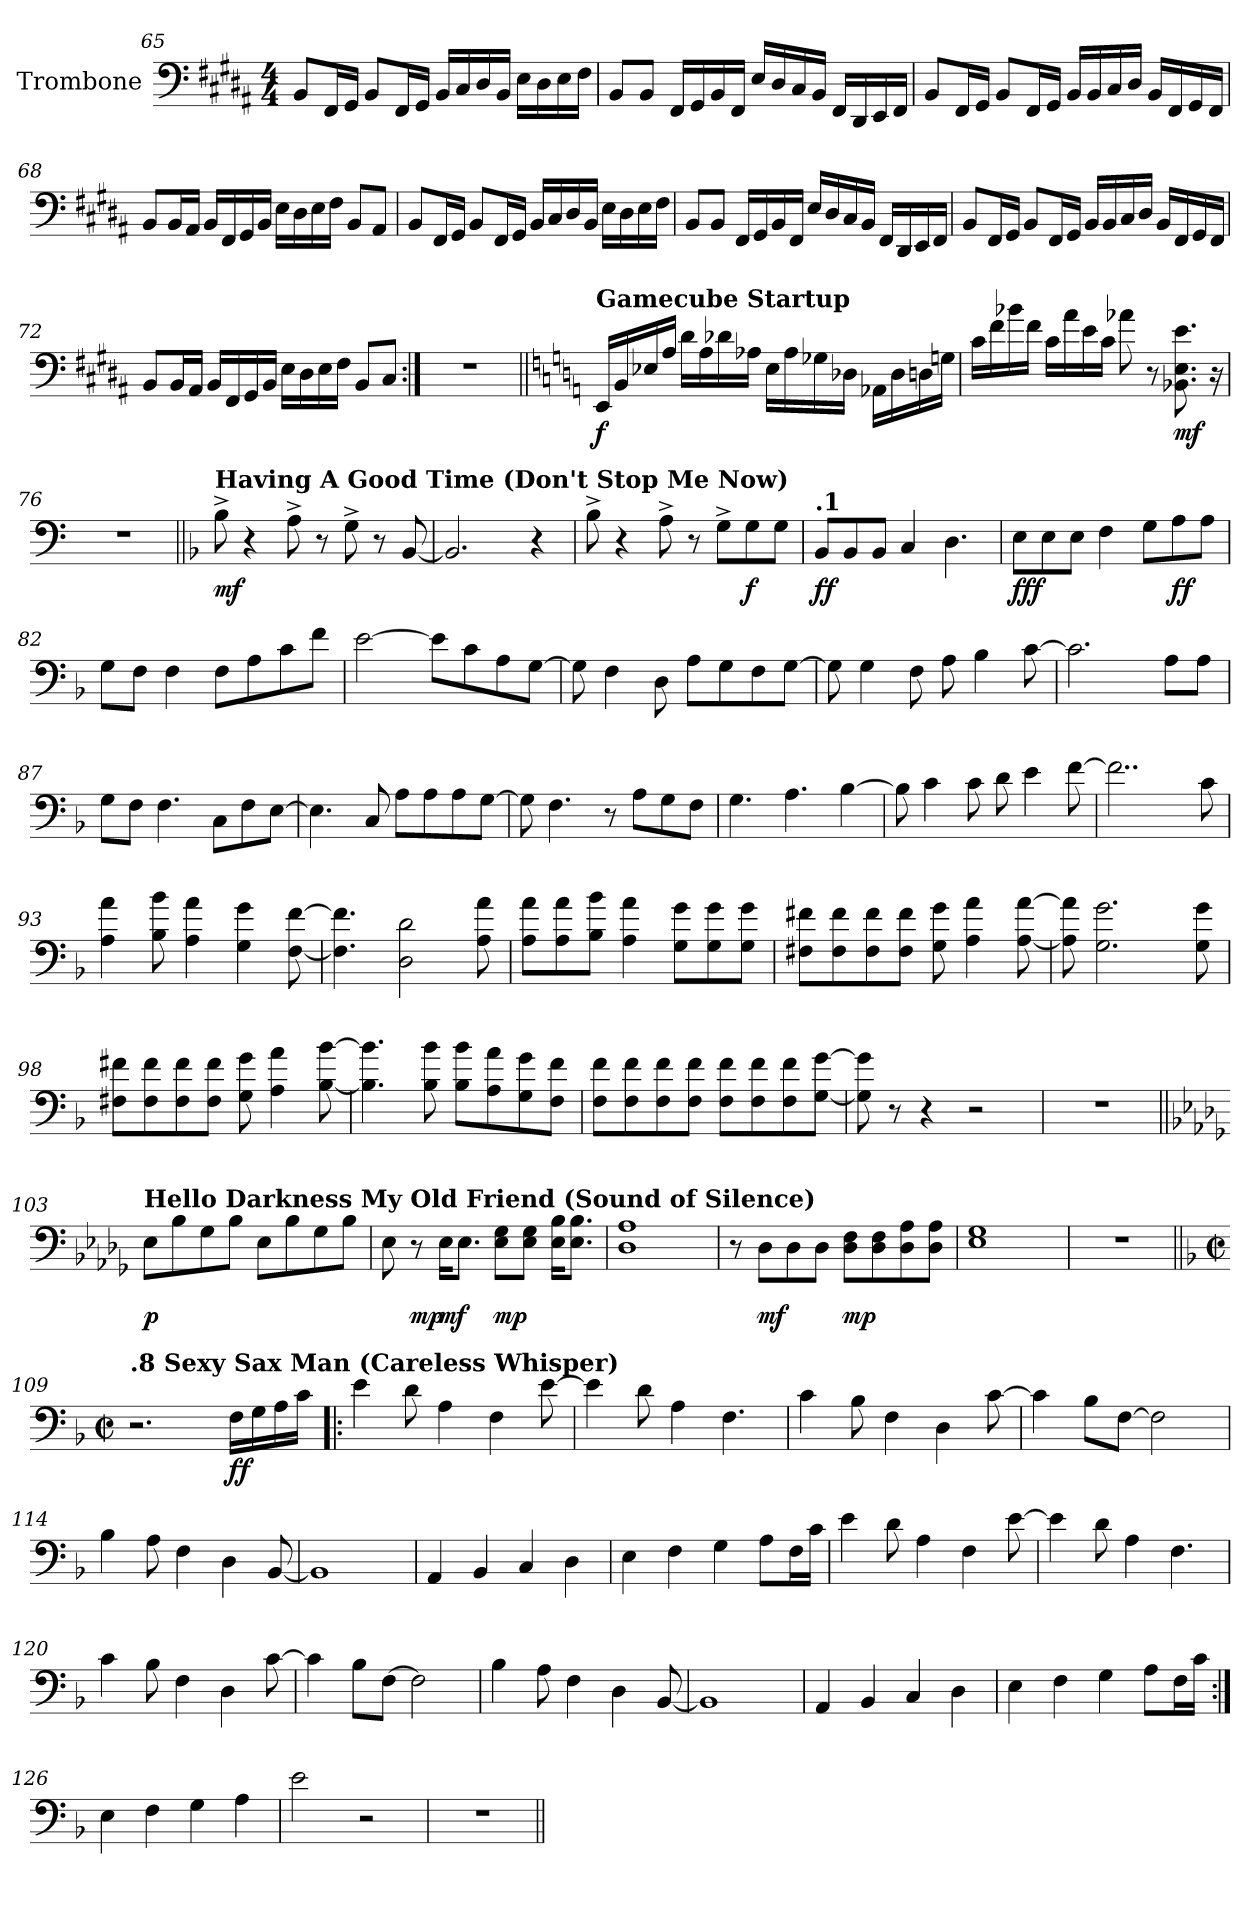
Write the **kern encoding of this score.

**kern	**dynam
*part1	*part1
*staff1	*staff1
*I"Trombone	*
*I'Tbn.	*
*clefF4	*
*k[f#c#g#d#a#]	*
*M4/4	*
=65	=65
8BB/L	.
16FF#/L	.
16GG#/JJ	.
8BB/L	.
16FF#/L	.
16GG#/JJ	.
16BB/LL	.
16C#/	.
16D#/	.
16BB/JJ	.
16E\LL	.
16D#\	.
16E\	.
16F#\JJ	.
=66	=66
8BB/L	.
8BB/J	.
16FF#/LL	.
16GG#/	.
16BB/	.
16FF#/JJ	.
16E/LL	.
16D#/	.
16C#/	.
16BB/JJ	.
16FF#/LL	.
16DD#/	.
16EE/	.
16FF#/JJ	.
!!LO:LB:g=z
=67	=67
8BB/L	.
16FF#/L	.
16GG#/JJ	.
8BB/L	.
16FF#/L	.
16GG#/JJ	.
16BB/LL	.
16BB/	.
16C#/	.
16D#/JJ	.
16BB/LL	.
16FF#/	.
16GG#/	.
16FF#/JJ	.
=68	=68
8BB/L	.
16BB/L	.
16AA#/JJ	.
16BB/LL	.
16FF#/	.
16GG#/	.
16BB/JJ	.
16E\LL	.
16D#\	.
16E\	.
16F#\JJ	.
8BB/L	.
8AA#/J	.
=69	=69
8BB/L	.
16FF#/L	.
16GG#/JJ	.
8BB/L	.
16FF#/L	.
16GG#/JJ	.
16BB/LL	.
16C#/	.
16D#/	.
16BB/JJ	.
16E\LL	.
16D#\	.
16E\	.
16F#\JJ	.
!!LO:LB:g=z
=70	=70
8BB/L	.
8BB/J	.
16FF#/LL	.
16GG#/	.
16BB/	.
16FF#/JJ	.
16E/LL	.
16D#/	.
16C#/	.
16BB/JJ	.
16FF#/LL	.
16DD#/	.
16EE/	.
16FF#/JJ	.
=71	=71
8BB/L	.
16FF#/L	.
16GG#/JJ	.
8BB/L	.
16FF#/L	.
16GG#/JJ	.
16BB/LL	.
16BB/	.
16C#/	.
16D#/JJ	.
16BB/LL	.
16FF#/	.
16GG#/	.
16FF#/JJ	.
=72	=72
8BB/L	.
16BB/L	.
16AA#/JJ	.
16BB/LL	.
16FF#/	.
16GG#/	.
16BB/JJ	.
16E\LL	.
16D#\	.
16E\	.
16F#\JJ	.
8BB/L	.
8C#/J	.
!!LO:LB:g=z
=73:|!	=73:|!
1r	.
!!LO:LB:g=z
=74||	=74||
*k[]	*
*MM115	*
!LO:TX:a:B:t=Gamecube Startup	!
!	!LO:DY:b
16EE/LL	f
16BB/	.
16E-X/	.
16A/JJ	.
16d\LL	.
16A\	.
16d-X\	.
16A-X\JJ	.
16E-\LL	.
16A-\	.
16G-X\	.
16D-X\JJ	.
16AA-X\LL	.
16D-\	.
16Dn\	.
16Gn\JJ	.
=75	=75
16c\LL	.
16f\	.
16b-X\	.
16f\JJ	.
16c\LL	.
16a\	.
16e\	.
16c\JJ	.
8a-X\	.
8r	.
!	!LO:DY:b
8.BB-X\ 8.E\ 8.e\	mf
16r	.
=76	=76
1r	.
!!LO:PB:g=z
=77||	=77||
*k[b-]	*
*MM102	*
!LO:TX:a:B:t=Having A Good Time (Don't Stop Me Now)	!
!	!LO:DY:b
8B-^\	mf
4r	.
8A^\	.
8r	.
8G^\	.
8r	.
[8BB-/	.
=78	=78
2.BB-/]	.
4r	.
=79	=79
8B-^\	.
4r	.
8A^\	.
8r	.
8G^\L	.
*MM110	*
!	!LO:DY:b
8G\	f
8G\J	.
=80	=80
*MM155	*
!LO:TX:a:B:t=.1	!
!	!LO:DY:b
8BB-/L	ff
8BB-/	.
8BB-/J	.
4C/	.
4.D\	.
=81	=81
!	!LO:DY:b
8E\L	fff
8E\	.
8E\J	.
4F\	.
8G\L	.
!	!LO:DY:b
8A\	ff
8A\J	.
=82	=82
8G\L	.
8F\J	.
4F\	.
8F\L	.
8A\	.
8c\	.
8f\J	.
=83	=83
[2e\	.
8e\L]	.
8c\	.
8A\	.
[8G\J	.
!!LO:LB:g=z
=84	=84
8G\]	.
4F\	.
8D\	.
8A\L	.
8G\	.
8F\	.
[8G\J	.
=85	=85
8G\]	.
4G\	.
8F\	.
8A\	.
4B-\	.
[8c\	.
=86	=86
2.c\]	.
8A\L	.
8A\J	.
=87	=87
8G\L	.
8F\J	.
4.F\	.
8C\L	.
8F\	.
[8E\J	.
=88	=88
4.E\]	.
8C/	.
8A\L	.
8A\	.
8A\	.
[8G\J	.
=89	=89
8G\]	.
4.F\	.
8r	.
8A\L	.
8G\	.
8F\J	.
=90	=90
4.G\	.
4.A\	.
[4B-\	.
!!LO:LB:g=z
=91	=91
8B-\]	.
4c\	.
8c\	.
8d\	.
4e\	.
[8f\	.
=92	=92
2..f\]	.
8c\	.
=93	=93
4A\ 4a\	.
8B-\ 8b-\	.
4A\ 4a\	.
4G\ 4g\	.
[8F\ [8f\	.
=94	=94
4.F\] 4.f\]	.
2D\ 2d\	.
8A\ 8a\	.
=95	=95
8A\ 8a\L	.
8A\ 8a\	.
8B-\ 8b-\J	.
4A\ 4a\	.
8G\ 8g\L	.
8G\ 8g\	.
8G\ 8g\J	.
=96	=96
8F#X\ 8f#X\L	.
8F#\ 8f#\	.
8F#\ 8f#\	.
8F#\ 8f#\J	.
8G\ 8g\	.
4A\ 4a\	.
[8A\ [8a\	.
!!LO:LB:g=z
=97	=97
8A\] 8a\]	.
2.G\ 2.g\	.
8G\ 8g\	.
=98	=98
8F#X\ 8f#X\L	.
8F#\ 8f#\	.
8F#\ 8f#\	.
8F#\ 8f#\J	.
8G\ 8g\	.
4A\ 4a\	.
[8B-\ [8b-\	.
=99	=99
4.B-\] 4.b-\]	.
8B-\ 8b-\	.
8B-\ 8b-\L	.
8A\ 8a\	.
8G\ 8g\	.
8F\ 8f\J	.
=100	=100
8F\ 8f\L	.
8F\ 8f\	.
8F\ 8f\	.
8F\ 8f\J	.
8F\ 8f\L	.
8F\ 8f\	.
8F\ 8f\	.
[8G\ [8g\J	.
=101	=101
8G\] 8g\]	.
8r	.
4r	.
2r	.
=102	=102
1r	.
!!LO:LB:g=z
=103||	=103||
*k[b-e-a-d-g-]	*
*MM99	*
!LO:TX:a:B:t=Hello Darkness My Old Friend (Sound of Silence)	!
!	!LO:DY:b
8E-\L	p
8B-\	.
8G-\	.
8B-\J	.
8E-\L	.
8B-\	.
8G-\	.
8B-\J	.
=104	=104
8E-\	.
!	!LO:DY:b
8r	mp
!	!LO:DY:b
16E-\KL	mf
8.E-\J	.
!	!LO:DY:b
8E-\ 8G-\L	mp
8E-\ 8G-\J	.
16E-\ 16B-\KL	.
8.E-\ 8.B-\J	.
=105	=105
*MM102	*
1D- 1A-	.
=106	=106
8r	.
!	!LO:DY:b
8D-\L	mf
8D-\	.
8D-\J	.
*MM104	*
!	!LO:DY:b
8D-\ 8F\L	mp
8D-\ 8F\	.
8D-\ 8A-\	.
8D-\ 8A-\J	.
=107	=107
1E- 1G-	.
=108	=108
1r	.
!!LO:LB:g=z
=109||	=109||
*k[b-]	*
*M2/2	*
*met(c|)	*
*MM152	*
!LO:TX:a:B:t=.8 Sexy Sax Man (Careless Whisper)	!
2.r	.
!	!LO:DY:b
16F\LL	ff
16G\	.
16A\	.
16c\JJ	.
=110!|:	=110!|:
4e\	.
8d\	.
4A\	.
4F\	.
[8e\	.
=111	=111
4e\]	.
8d\	.
4A\	.
4.F\	.
=112	=112
4c\	.
8B-\	.
4F\	.
4D\	.
[8c\	.
=113	=113
4c\]	.
8B-\L	.
[8F\J	.
2F\]	.
!!LO:LB:g=z
=114	=114
4B-\	.
8A\	.
4F\	.
4D\	.
[8BB-/	.
=115	=115
1BB-]	.
=116	=116
4AA/	.
4BB-/	.
4C/	.
4D\	.
=117	=117
4E\	.
4F\	.
4G\	.
8A\L	.
16F\L	.
16c\JJ	.
=118	=118
4e\	.
8d\	.
4A\	.
4F\	.
[8e\	.
=119	=119
4e\]	.
8d\	.
4A\	.
4.F\	.
!!LO:LB:g=z
=120	=120
4c\	.
8B-\	.
4F\	.
4D\	.
[8c\	.
=121	=121
4c\]	.
8B-\L	.
[8F\J	.
2F\]	.
=122	=122
4B-\	.
8A\	.
4F\	.
4D\	.
[8BB-/	.
=123	=123
1BB-]	.
=124	=124
4AA/	.
4BB-/	.
4C/	.
4D\	.
=125	=125
4E\	.
4F\	.
4G\	.
8A\L	.
16F\L	.
16c\JJ	.
=126:|!	=126:|!
4E\	.
4F\	.
4G\	.
4A\	.
=127	=127
2e\	.
2r	.
=128	=128
1r	.
=||	=||
*-	*-
